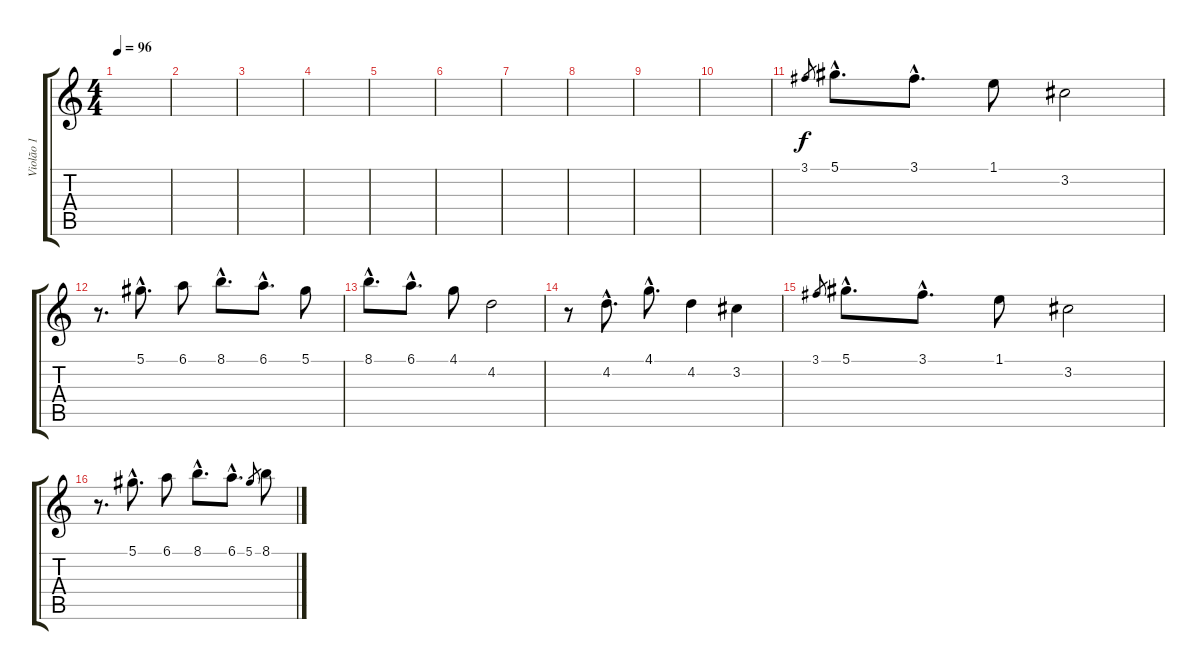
\track ("Violão 1" "Violão 1") {instrument acousticguitarsteel}
\staff {score tabs}
\tuning (Eb4 Bb3 Gb3 Db3 Ab2 Eb2) {hide}
\ts (4 4)
\tempo 96
\clef g2
\ks c
|
|
|
|
|
|
|
|
|
|
3.1.8{gr} 5.1{hac}.8{d} 3.1{hac}.8{d} 1.1.8 3.2.2 |
r.8{d} 5.1{hac}.8{d} 6.1.8 8.1{hac}.8{d} 6.1{hac}.8{d} 5.1.8 |
8.1{hac}.8{d} 6.1{hac}.8{d} 4.1.8 4.2.2 |
r.8 4.2{hac}.8{d} 4.1{hac}.8{d} 4.2.4 3.2.4 |
3.1.8{gr} 5.1{hac}.8{d} 3.1{hac}.8{d} 1.1.8 3.2.2 |
r.8{d} 5.1{hac}.8{d} 6.1.8 8.1{hac}.8{d} 6.1{hac}.8{d} 5.1.8{gr} 8.1.8
